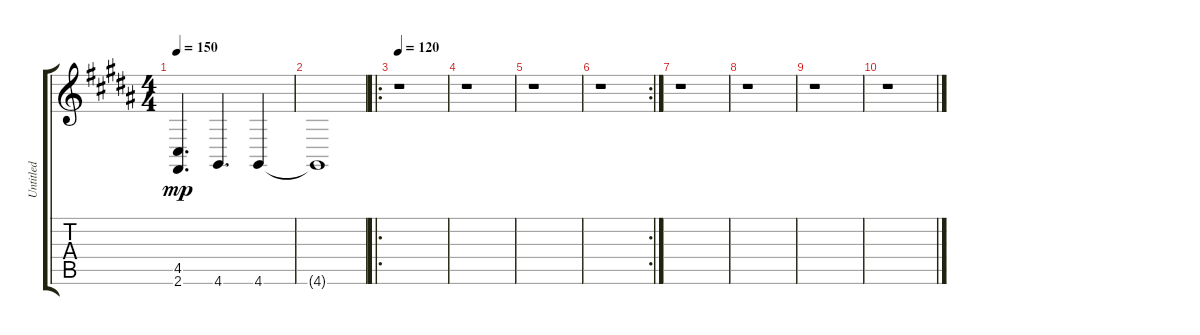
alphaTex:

\track ("Untitled" "Untitled") {instrument bassoon}
\staff {score tabs}
\tuning (E4 B3 G3 D3 A2 E2) {hide}
\ts (4 4)
\tempo 150
\clef g2
\ks g#minor
(4.5 2.6).4{d dy mp} 4.6.4{d} 4.6.4 |
4.6{t}.1 |
\ro
\tempo 120
\ks b
r.1 |
\ks g#minor
r.1 |
r.1 |
\rc 2
r.1 |
\ks b
r.1 |
\ks g#minor
r.1 |
r.1 |
r.1
